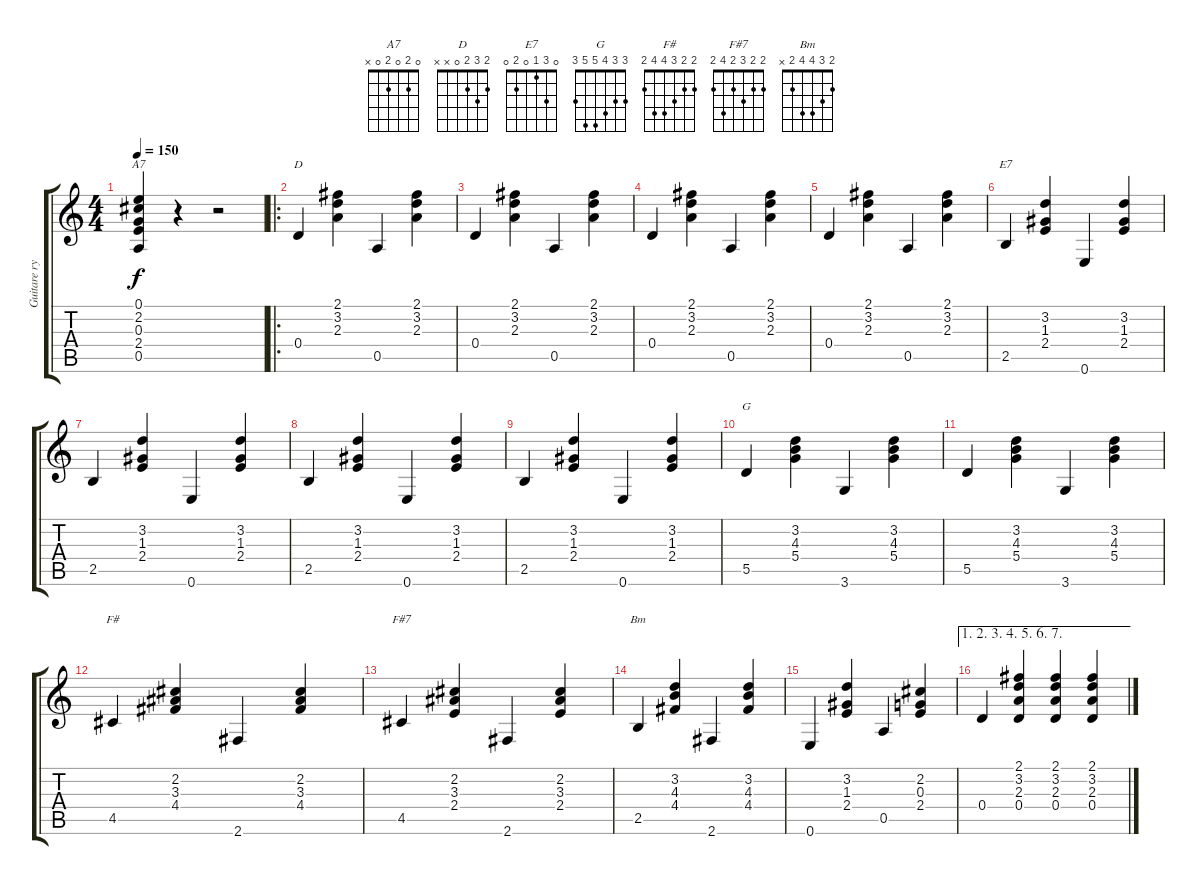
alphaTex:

\track ("Guitare rythmique" "Guitare ry") {instrument acousticguitarnylon}
\staff {score tabs}
\tuning (E4 B3 G3 D3 A2 E2) {hide}
\chord ("A7" 0 2 0 2 0 x)
\chord ("D" 2 3 2 0 x x)
\chord ("E7" 0 3 1 0 2 0)
\chord ("G" 3 3 4 5 5 3)
\chord ("F#" 2 2 3 4 4 2)
\chord ("F#7" 2 2 3 2 4 2)
\chord ("Bm" 2 3 4 4 2 x)
\ts (4 4)
\tempo 150
\clef g2
\ks c
(0.1 2.2 0.3 2.4 0.5).4{ch "A7" dy f} r.4 r.2 |
\ro
0.4.4{ch "D"} (2.1 3.2 2.3).4 0.5.4 (2.1 3.2 2.3).4 |
0.4.4 (2.1 3.2 2.3).4 0.5.4 (2.1 3.2 2.3).4 |
0.4.4 (2.1 3.2 2.3).4 0.5.4 (2.1 3.2 2.3).4 |
0.4.4 (2.1 3.2 2.3).4 0.5.4 (2.1 3.2 2.3).4 |
2.5.4{ch "E7"} (3.2 1.3 2.4).4 0.6.4 (3.2 1.3 2.4).4 |
2.5.4 (3.2 1.3 2.4).4 0.6.4 (3.2 1.3 2.4).4 |
2.5.4 (3.2 1.3 2.4).4 0.6.4 (3.2 1.3 2.4).4 |
2.5.4 (3.2 1.3 2.4).4 0.6.4 (3.2 1.3 2.4).4 |
5.5.4{ch "G"} (3.2 4.3 5.4).4 3.6.4 (3.2 4.3 5.4).4 |
5.5.4 (3.2 4.3 5.4).4 3.6.4 (3.2 4.3 5.4).4 |
4.5.4{ch "F#"} (2.2 3.3 4.4).4 2.6.4 (2.2 3.3 4.4).4 |
4.5.4{ch "F#7"} (2.2 3.3 2.4).4 2.6.4 (2.2 3.3 2.4).4 |
2.5.4{ch "Bm"} (3.2 4.3 4.4).4 2.6.4 (3.2 4.3 4.4).4 |
0.6.4 (3.2 1.3 2.4).4 0.5.4 (2.2 0.3 2.4).4 |
\ae (1 2 3 4 5 6 7)
0.4.4 (2.1 3.2 2.3 0.4).4 (2.1 3.2 2.3 0.4).4 (2.1 3.2 2.3 0.4).4
